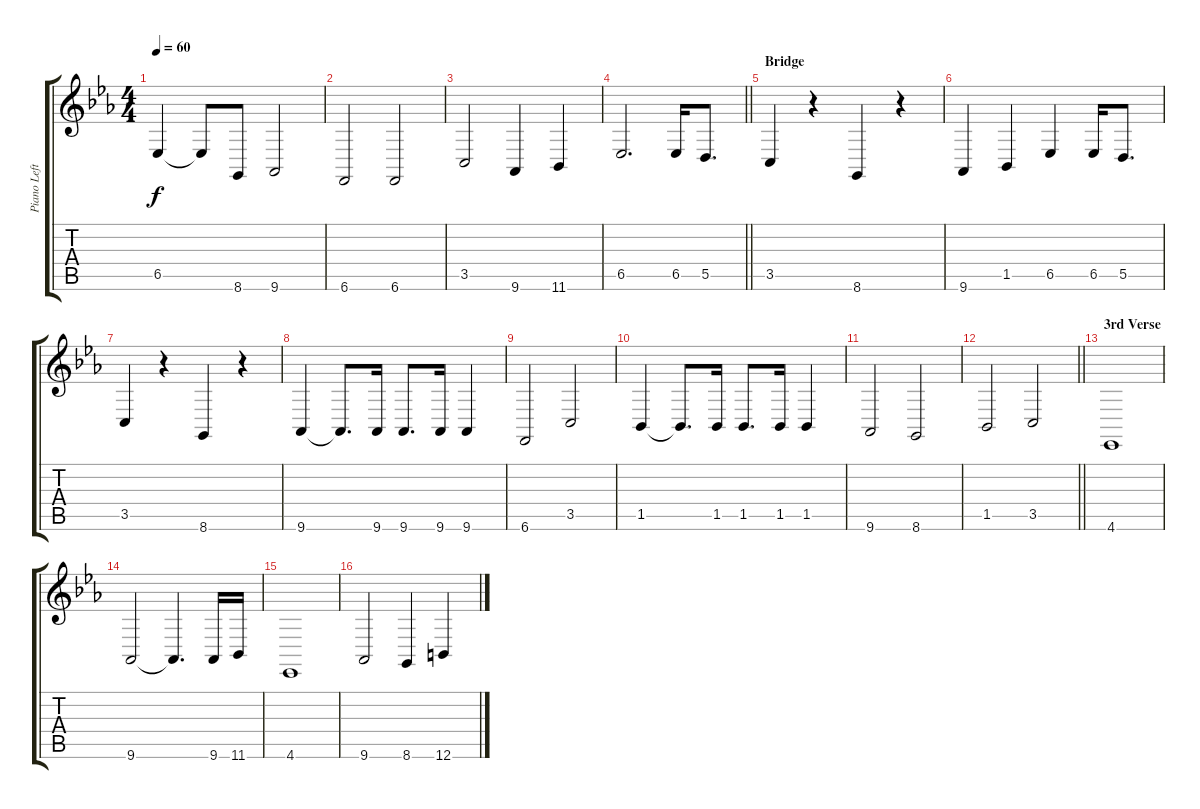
\track ("Piano Left Hand" "Piano Left") {instrument brightacousticpiano}
\staff {score tabs}
\tuning (E4 B3 G3 D3 A2 B1) {hide}
\ts (4 4)
\tempo 60
\clef g2
\ks cminor
6.5.4{dy f} 6.5{t}.8 8.6.8 9.6.2 |
6.6.2 6.6.2 |
3.5.2 9.6.4 11.6.4 |
\barLineRight lightlight
6.5.2{d} 6.5.16 5.5.8{d} |
\section ("" "Bridge")
3.5.4 r.4 8.6.4 r.4 |
9.6.4 1.5.4 6.5.4 6.5.16 5.5.8{d} |
3.5.4 r.4 8.6.4 r.4 |
9.6.4 9.6{t}.8{d} 9.6.16 9.6.8{d} 9.6.16 9.6.4 |
6.6.2 3.5.2 |
1.5.4 1.5{t}.8{d} 1.5.16 1.5.8{d} 1.5.16 1.5.4 |
9.6.2 8.6.2 |
\barLineRight lightlight
1.5.2 3.5.2 |
\section ("" "3rd Verse")
4.6.1 |
9.6.2 9.6{t}.4{d} 9.6.16 11.6.16 |
4.6.1 |
9.6.2 8.6.4 12.6.4
